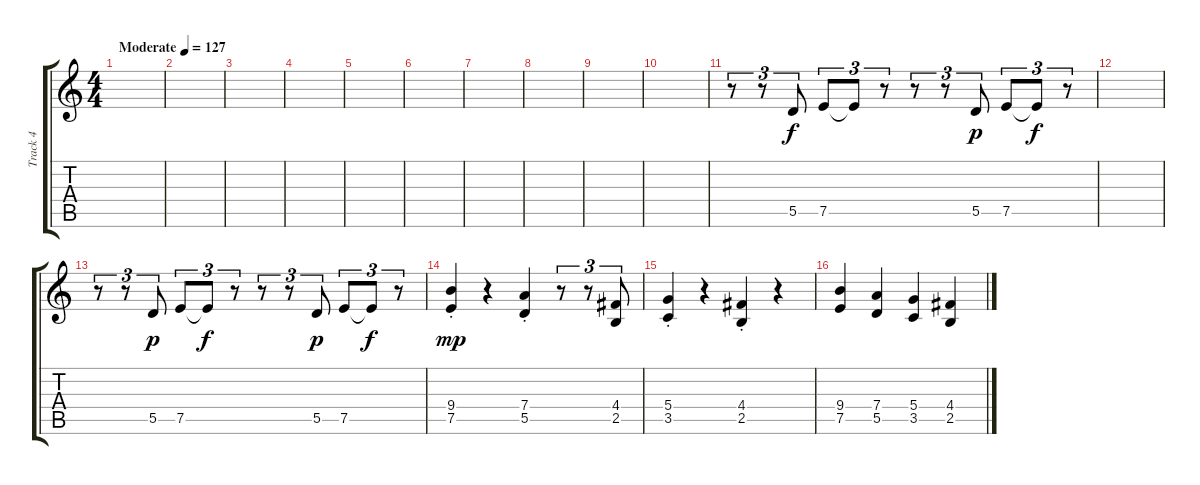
\track ("Track 4" "Track 4") {instrument overdrivenguitar}
\staff {score tabs}
\tuning (E4 B3 G3 D3 A2 E2) {hide}
\ts (4 4)
\tempo (127 "Moderate")
\clef g2
\ks c
|
|
|
|
|
|
|
|
|
|
r.8{tu (3 2)} r.8{tu (3 2)} 5.5.8{tu (3 2)} 7.5.8{tu (3 2)} 7.5{t}.8{tu (3 2) dy f} r.8{tu (3 2)} r.8{tu (3 2)} r.8{tu (3 2)} 5.5.8{tu (3 2) dy p} 7.5.8{tu (3 2)} 7.5{t}.8{tu (3 2) dy f} r.8{tu (3 2)} |
|
r.8{tu (3 2)} r.8{tu (3 2)} 5.5.8{tu (3 2) dy p} 7.5.8{tu (3 2)} 7.5{t}.8{tu (3 2) dy f} r.8{tu (3 2)} r.8{tu (3 2)} r.8{tu (3 2)} 5.5.8{tu (3 2) dy p} 7.5.8{tu (3 2)} 7.5{t}.8{tu (3 2) dy f} r.8{tu (3 2)} |
(9.4{st} 7.5{st}).4{dy mp} r.4 (7.4{st} 5.5{st}).4 r.8{tu (3 2)} r.8{tu (3 2)} (4.4 2.5).8{tu (3 2)} |
(5.4{st} 3.5{st}).4 r.4 (4.4{st} 2.5{st}).4 r.4 |
(9.4 7.5).4 (7.4 5.5).4 (5.4 3.5).4 (4.4 2.5).4
